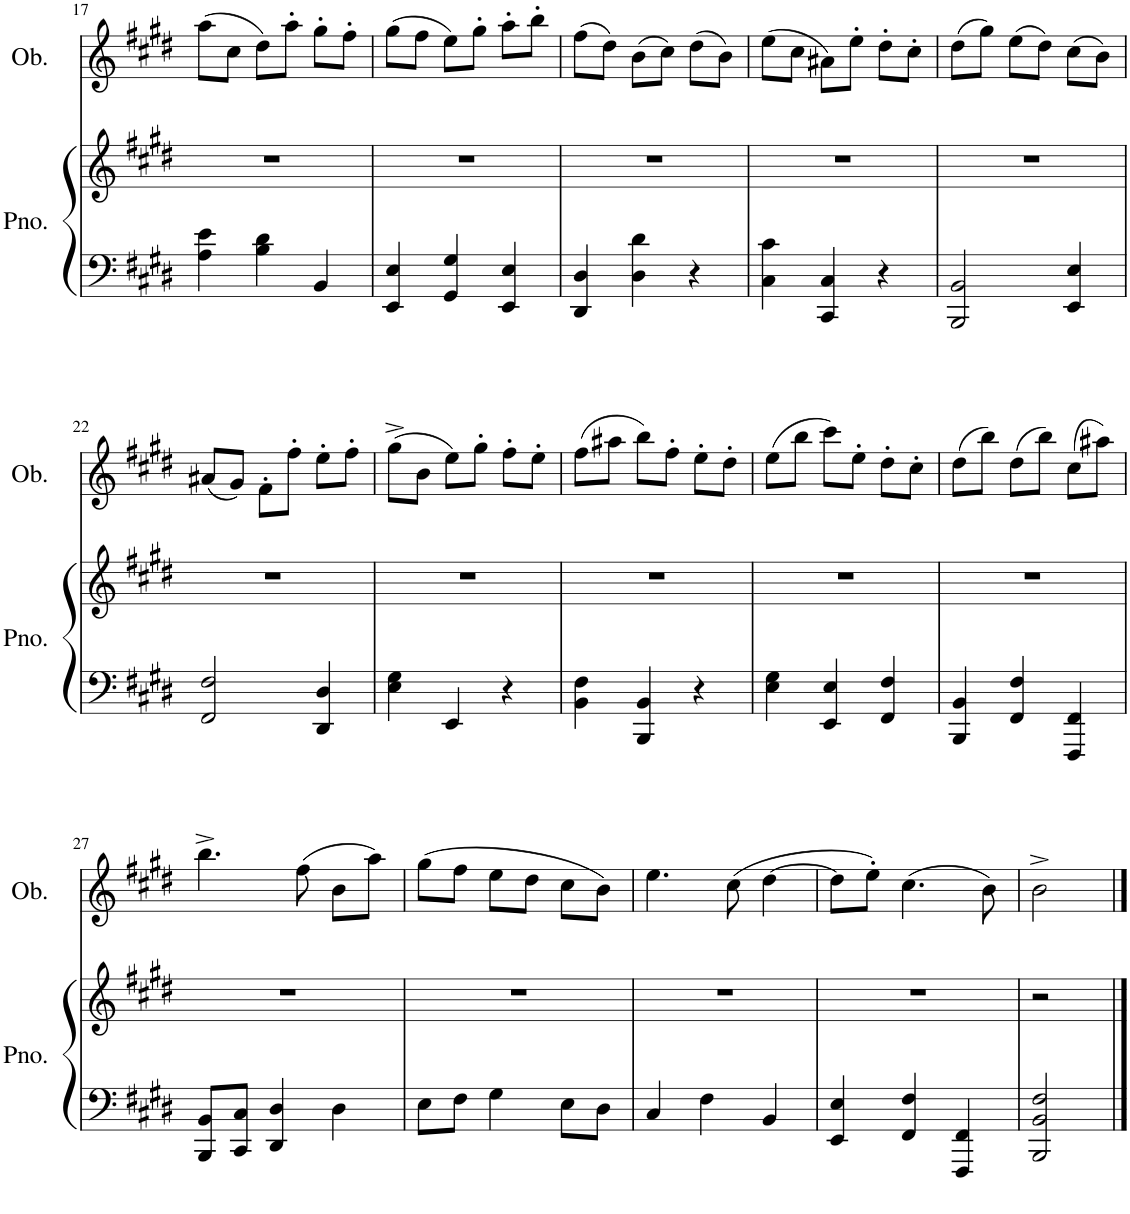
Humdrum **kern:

**kern	**kern	**kern
*part2	*part2	*part1
*staff3	*staff2	*staff1
*I"Piano	*	*I"Oboe
*I'Pno.	*	*I'Ob.
!!LO:PB:g=z
*clefF4	*clefG2	*clefG2
*k[f#c#g#d#]	*k[f#c#g#d#]	*k[f#c#g#d#]
*M3/4	*M3/4	*M3/4
=17	=17	=17
4A\ 4e\	2.r	(8aa\L
.	.	8cc#\J
4B\ 4d#\	.	8dd#\L)
.	.	8aa'\J
4BB/	.	8gg#'\L
.	.	8ff#'\J
=18	=18	=18
4EE/ 4E/	2.r	(8gg#\L
.	.	8ff#\J
4GG#/ 4G#/	.	8ee\L)
.	.	8gg#'\J
4EE/ 4E/	.	8aa'\L
.	.	8bb'\J
=19	=19	=19
4DD#/ 4D#/	2.r	(8ff#\L
.	.	8dd#\J)
4D#\ 4d#\	.	(8b\L
.	.	8cc#\J)
4r	.	(8dd#\L
.	.	8b\J)
=20	=20	=20
4C#\ 4c#\	2.r	(8ee\L
.	.	8cc#\J
4CC#/ 4C#/	.	8a#X\L)
.	.	8ee'\J
4r	.	8dd#'\L
.	.	8cc#'\J
=21	=21	=21
2BBB/ 2BB/	2.r	(8dd#\L
.	.	8gg#\J)
.	.	(8ee\L
.	.	8dd#\J)
4EE/ 4E/	.	(8cc#\L
.	.	8b\J)
!!LO:LB:g=z
=22	=22	=22
2FF#/ 2F#/	2.r	(8a#X/L
.	.	8g#/J)
.	.	8f#'\L
.	.	8ff#'\J
4DD#/ 4D#/	.	8ee'\L
.	.	8ff#'\J
=23	=23	=23
4E\ 4G#\	2.r	(8gg#^\L
.	.	8b\J
4EE/	.	8ee\L)
.	.	8gg#'\J
4r	.	8ff#'\L
.	.	8ee'\J
=24	=24	=24
4BB\ 4F#\	2.r	(8ff#\L
.	.	8aa#X\J
4BBB/ 4BB/	.	8bb\L)
.	.	8ff#'\J
4r	.	8ee'\L
.	.	8dd#'\J
=25	=25	=25
4E\ 4G#\	2.r	(8ee\L
.	.	8bb\J
4EE/ 4E/	.	8ccc#\L)
.	.	8ee'\J
4FF#/ 4F#/	.	8dd#'\L
.	.	8cc#'\J
=26	=26	=26
4BBB/ 4BB/	2.r	(8dd#\L
.	.	8bb\J)
4FF#/ 4F#/	.	(8dd#\L
.	.	8bb\J)
4FFF#/ 4FF#/	.	(8cc#\L
.	.	8aa#X\J)
!!LO:LB:g=z
=27	=27	=27
8BBB/ 8BB/L	2.r	4.bb^\
8CC#/ 8C#/J	.	.
4DD#/ 4D#/	.	.
.	.	(8ff#\
4D#\	.	8b\L
.	.	8aa\J)
=28	=28	=28
8E\L	2.r	(8gg#\L
8F#\J	.	8ff#\J
4G#\	.	8ee\L
.	.	8dd#\J
8E\L	.	8cc#\L
8D#\J	.	8b\J)
=29	=29	=29
4C#/	2.r	4.ee\
4F#\	.	.
.	.	(8cc#\
4BB/	.	[4dd#\
=30	=30	=30
4EE/ 4E/	2.r	8dd#\L]
.	.	8ee'\J)
4FF#/ 4F#/	.	(4.cc#\
4FFF#/ 4FF#/	.	.
.	.	8b\)
=31	=31	=31
2BBB/ 2BB/ 2F#/	2r	2b^\
==	==	==
*-	*-	*-
